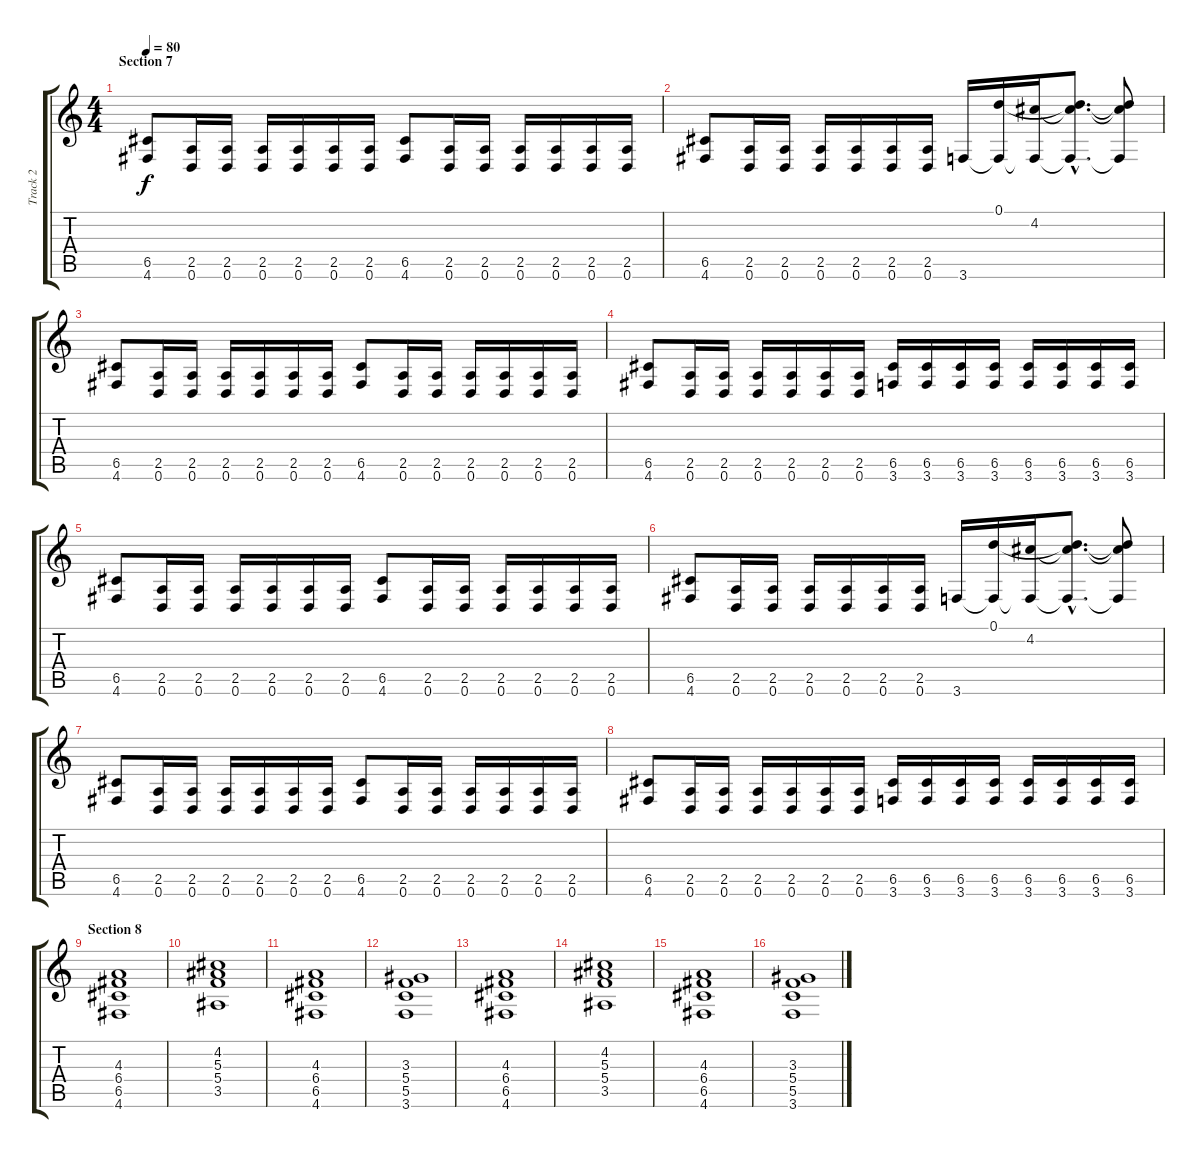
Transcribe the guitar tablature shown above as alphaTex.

\track ("Track 2" "Track 2") {instrument overdrivenguitar}
\staff {score tabs}
\tuning (D4 A3 F3 C3 G2 D2) {hide}
\ts (4 4)
\section ("" "Section 7")
\tempo 80
\clef g2
\ks c
(6.5 4.6).8{dy f} (2.5 0.6).16 (2.5 0.6).16 (2.5 0.6).16 (2.5 0.6).16 (2.5 0.6).16 (2.5 0.6).16 (6.5 4.6).8 (2.5 0.6).16 (2.5 0.6).16 (2.5 0.6).16 (2.5 0.6).16 (2.5 0.6).16 (2.5 0.6).16 |
(6.5 4.6).8 (2.5 0.6).16 (2.5 0.6).16 (2.5 0.6).16 (2.5 0.6).16 (2.5 0.6).16 (2.5 0.6).16 3.6.16 (0.1 3.6{t}).16 (4.2 3.6{t}).16 (0.1{hac t} 4.2{hac t} 3.6{hac t}).8{d} (0.1{t} 4.2{t} 3.6{t}).8 |
(6.5 4.6).8 (2.5 0.6).16 (2.5 0.6).16 (2.5 0.6).16 (2.5 0.6).16 (2.5 0.6).16 (2.5 0.6).16 (6.5 4.6).8 (2.5 0.6).16 (2.5 0.6).16 (2.5 0.6).16 (2.5 0.6).16 (2.5 0.6).16 (2.5 0.6).16 |
(6.5 4.6).8 (2.5 0.6).16 (2.5 0.6).16 (2.5 0.6).16 (2.5 0.6).16 (2.5 0.6).16 (2.5 0.6).16 (6.5 3.6).16 (6.5 3.6).16 (6.5 3.6).16 (6.5 3.6).16 (6.5 3.6).16 (6.5 3.6).16 (6.5 3.6).16 (6.5 3.6).16 |
(6.5 4.6).8 (2.5 0.6).16 (2.5 0.6).16 (2.5 0.6).16 (2.5 0.6).16 (2.5 0.6).16 (2.5 0.6).16 (6.5 4.6).8 (2.5 0.6).16 (2.5 0.6).16 (2.5 0.6).16 (2.5 0.6).16 (2.5 0.6).16 (2.5 0.6).16 |
(6.5 4.6).8 (2.5 0.6).16 (2.5 0.6).16 (2.5 0.6).16 (2.5 0.6).16 (2.5 0.6).16 (2.5 0.6).16 3.6.16 (0.1 3.6{t}).16 (4.2 3.6{t}).16 (0.1{hac t} 4.2{hac t} 3.6{hac t}).8{d} (0.1{t} 4.2{t} 3.6{t}).8 |
(6.5 4.6).8 (2.5 0.6).16 (2.5 0.6).16 (2.5 0.6).16 (2.5 0.6).16 (2.5 0.6).16 (2.5 0.6).16 (6.5 4.6).8 (2.5 0.6).16 (2.5 0.6).16 (2.5 0.6).16 (2.5 0.6).16 (2.5 0.6).16 (2.5 0.6).16 |
(6.5 4.6).8 (2.5 0.6).16 (2.5 0.6).16 (2.5 0.6).16 (2.5 0.6).16 (2.5 0.6).16 (2.5 0.6).16 (6.5 3.6).16 (6.5 3.6).16 (6.5 3.6).16 (6.5 3.6).16 (6.5 3.6).16 (6.5 3.6).16 (6.5 3.6).16 (6.5 3.6).16 |
\section ("" "Section 8")
(4.3 6.4 6.5 4.6).1 |
(4.2 5.3 5.4 3.5).1 |
(4.3 6.4 6.5 4.6).1 |
(3.3 5.4 5.5 3.6).1 |
(4.3 6.4 6.5 4.6).1 |
(4.2 5.3 5.4 3.5).1 |
(4.3 6.4 6.5 4.6).1 |
(3.3 5.4 5.5 3.6).1
